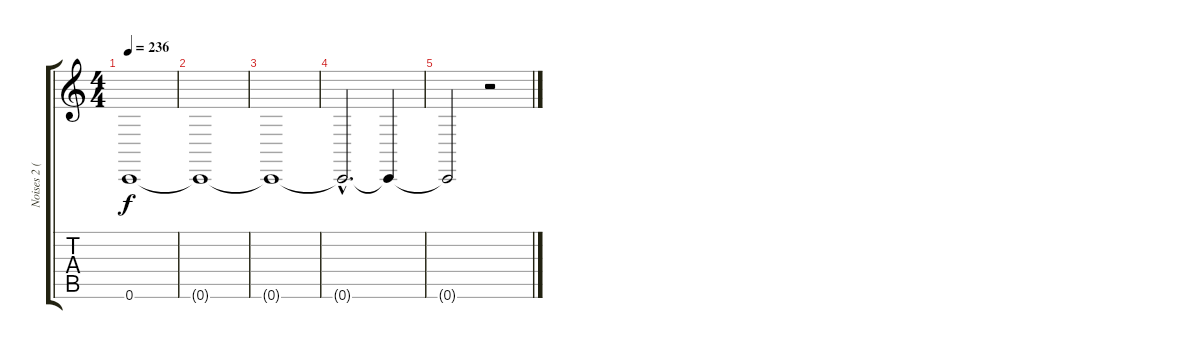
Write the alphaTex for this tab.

\track ("Noises 2 (Fx 8)" "Noises 2 (") {instrument fx8scifi}
\staff {score tabs}
\tuning (C4 G3 Eb3 Bb2 F2 C2) {hide}
\ts (4 4)
\tempo 236
\clef g2
\ks c
0.6{t}.1{dy f} |
0.6{t}.1 |
0.6{t}.1 |
0.6{hac t}.2{d} 0.6{t}.4 |
0.6{t}.2 r.2
